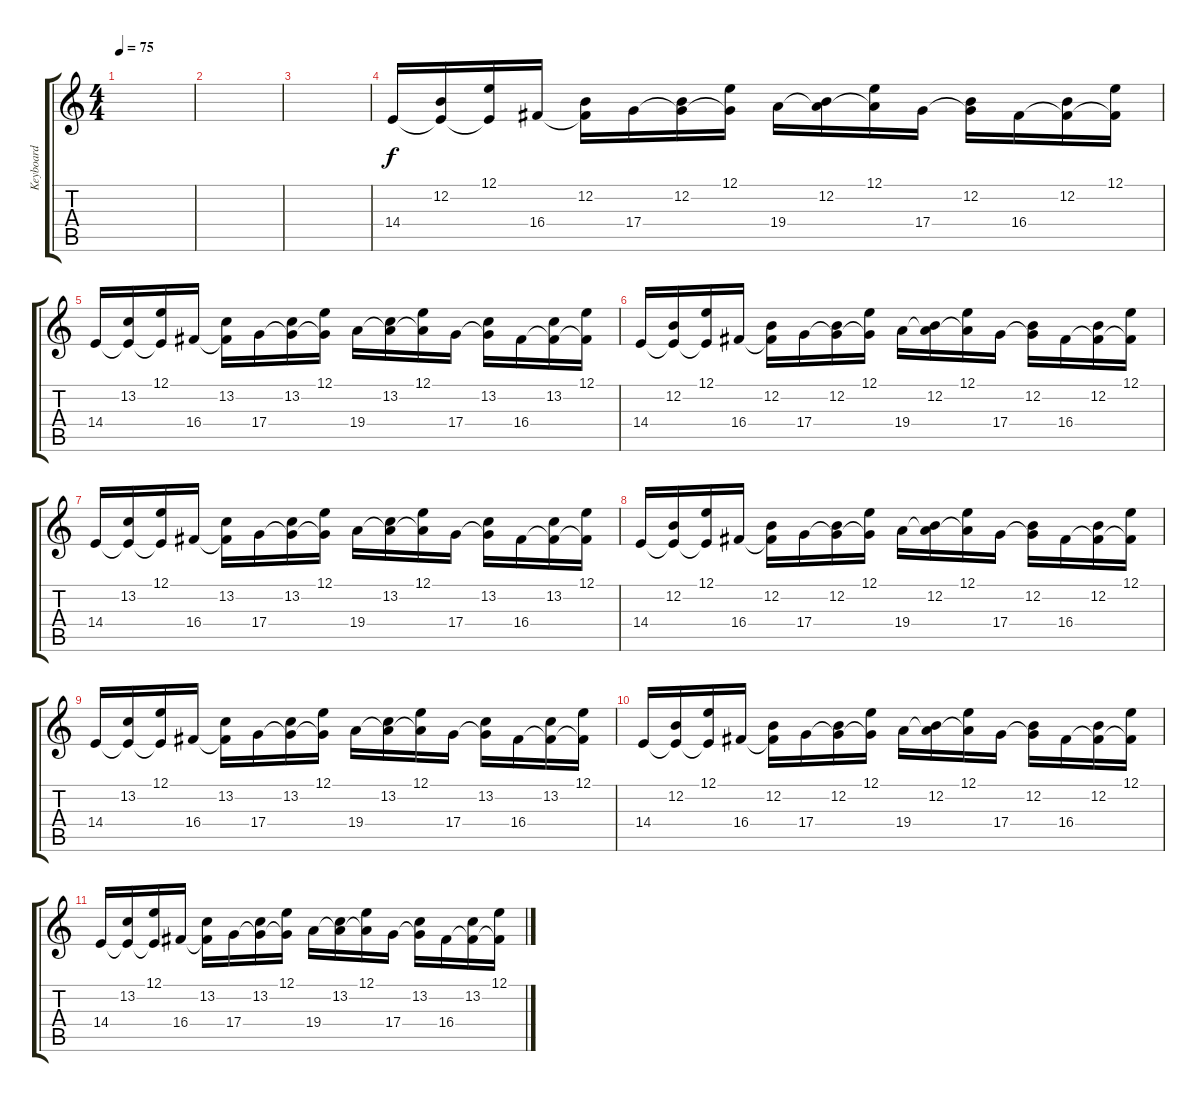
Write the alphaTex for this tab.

\track ("Keyboard" "Keyboard") {instrument acousticgrandpiano}
\staff {score tabs}
\tuning (E4 B3 G3 D3 A2 E2) {hide}
\ts (4 4)
\tempo 75
\clef g2
\ks c
|
|
|
14.4.16{volume 13} (12.2 14.4{t}).16 (12.1 14.4{t}).16 16.4.16 (12.2 16.4{t}).16 17.4.16 (12.2 17.4{t}).16 (12.1 17.4{t}).16 19.4.16 (12.2 19.4{t}).16 (12.1 19.4{t}).16 17.4.16 (12.2 17.4{t}).16 16.4.16 (12.2 16.4{t}).16 (12.1 16.4{t}).16 |
14.4.16 (13.2 14.4{t}).16 (12.1 14.4{t}).16 16.4.16 (13.2 16.4{t}).16 17.4.16 (13.2 17.4{t}).16 (12.1 17.4{t}).16 19.4.16 (13.2 19.4{t}).16 (12.1 19.4{t}).16 17.4.16 (13.2 17.4{t}).16 16.4.16 (13.2 16.4{t}).16 (12.1 16.4{t}).16 |
14.4.16 (12.2 14.4{t}).16 (12.1 14.4{t}).16 16.4.16 (12.2 16.4{t}).16 17.4.16 (12.2 17.4{t}).16 (12.1 17.4{t}).16 19.4.16 (12.2 19.4{t}).16 (12.1 19.4{t}).16 17.4.16 (12.2 17.4{t}).16 16.4.16 (12.2 16.4{t}).16 (12.1 16.4{t}).16 |
14.4.16 (13.2 14.4{t}).16 (12.1 14.4{t}).16 16.4.16 (13.2 16.4{t}).16 17.4.16 (13.2 17.4{t}).16 (12.1 17.4{t}).16 19.4.16 (13.2 19.4{t}).16 (12.1 19.4{t}).16 17.4.16 (13.2 17.4{t}).16 16.4.16 (13.2 16.4{t}).16 (12.1 16.4{t}).16 |
14.4.16{volume 13} (12.2 14.4{t}).16 (12.1 14.4{t}).16 16.4.16 (12.2 16.4{t}).16 17.4.16 (12.2 17.4{t}).16 (12.1 17.4{t}).16 19.4.16 (12.2 19.4{t}).16 (12.1 19.4{t}).16 17.4.16 (12.2 17.4{t}).16 16.4.16 (12.2 16.4{t}).16 (12.1 16.4{t}).16 |
14.4.16 (13.2 14.4{t}).16 (12.1 14.4{t}).16 16.4.16 (13.2 16.4{t}).16 17.4.16 (13.2 17.4{t}).16 (12.1 17.4{t}).16 19.4.16 (13.2 19.4{t}).16 (12.1 19.4{t}).16 17.4.16 (13.2 17.4{t}).16 16.4.16 (13.2 16.4{t}).16 (12.1 16.4{t}).16 |
14.4.16 (12.2 14.4{t}).16 (12.1 14.4{t}).16 16.4.16 (12.2 16.4{t}).16 17.4.16 (12.2 17.4{t}).16 (12.1 17.4{t}).16 19.4.16 (12.2 19.4{t}).16 (12.1 19.4{t}).16 17.4.16 (12.2 17.4{t}).16 16.4.16 (12.2 16.4{t}).16 (12.1 16.4{t}).16 |
14.4.16 (13.2 14.4{t}).16 (12.1 14.4{t}).16 16.4.16 (13.2 16.4{t}).16 17.4.16 (13.2 17.4{t}).16 (12.1 17.4{t}).16 19.4.16 (13.2 19.4{t}).16 (12.1 19.4{t}).16 17.4.16 (13.2 17.4{t}).16 16.4.16 (13.2 16.4{t}).16 (12.1 16.4{t}).16
